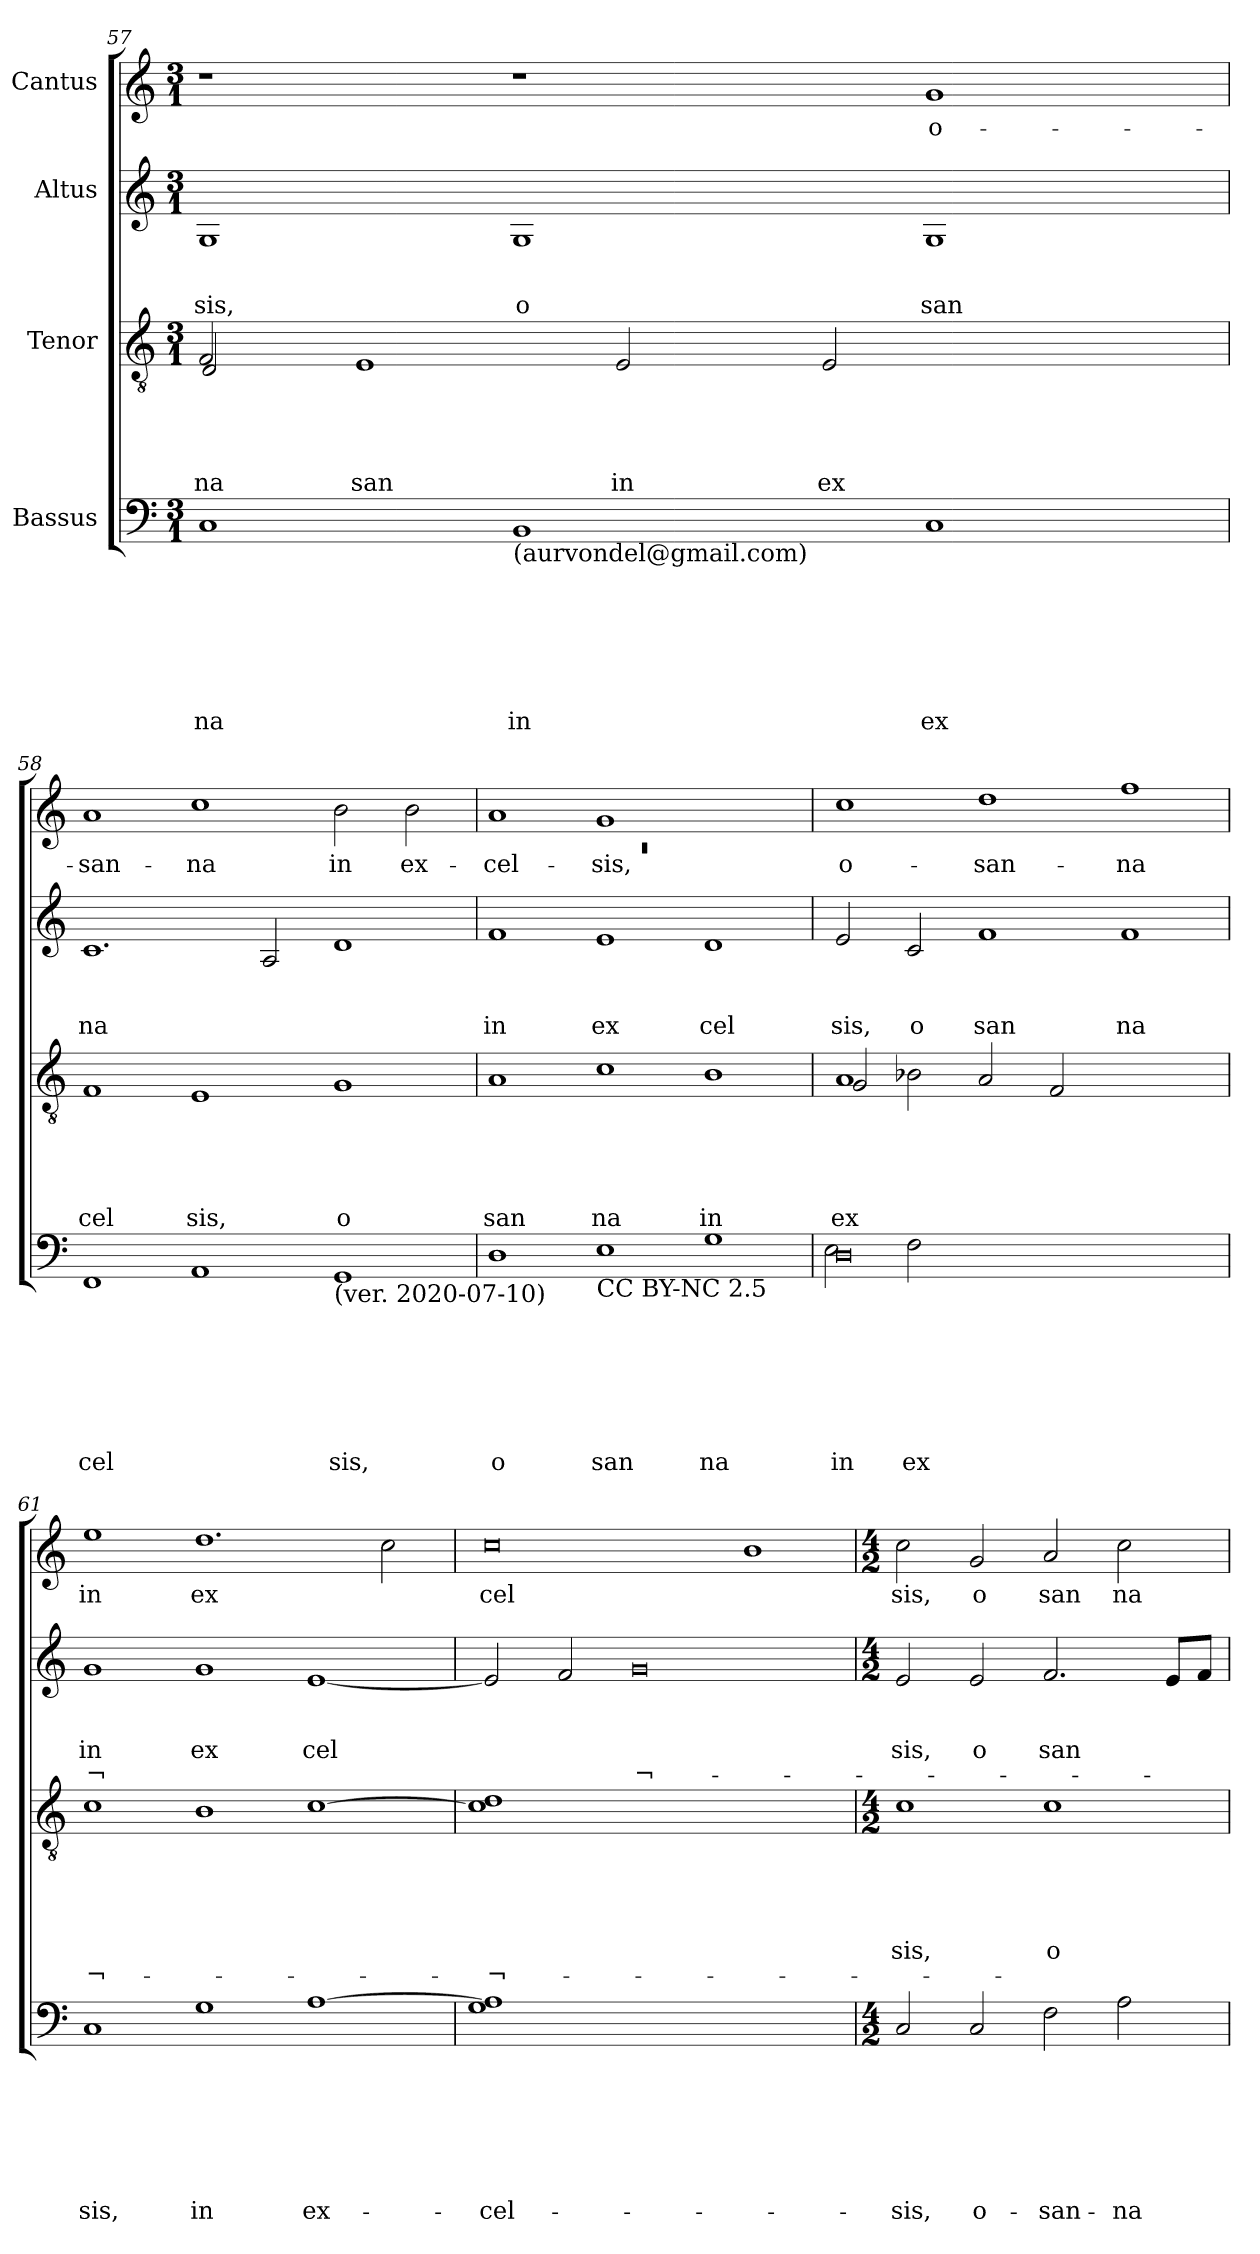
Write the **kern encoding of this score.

**kern	**text	**text	**text	**text	**text	**text	**text	**kern	**text	**text	**text	**text	**text	**text	**kern	**text	**text	**text	**text	**kern	**text
*part4	*part4	*part4	*part4	*part4	*part4	*part4	*part4	*part3	*part3	*part3	*part3	*part3	*part3	*part3	*part2	*part2	*part2	*part2	*part2	*part1	*part1
*staff4	*staff4	*staff4	*staff4	*staff4	*staff4	*staff4	*staff4	*staff3	*staff3	*staff3	*staff3	*staff3	*staff3	*staff3	*staff2	*staff2	*staff2	*staff2	*staff2	*staff1	*staff1
*I"Bassus	*	*	*	*	*	*	*	*I"Tenor	*	*	*	*	*	*	*I"Altus	*	*	*	*	*I"Cantus	*
*clefF4	*	*	*	*	*	*	*	*clefGv2	*	*	*	*	*	*	*clefG2	*	*	*	*	*clefG2	*
*k[]	*	*	*	*	*	*	*	*k[]	*	*	*	*	*	*	*k[]	*	*	*	*	*k[]	*
*C:	*	*	*	*	*	*	*	*C:	*	*	*	*	*	*	*C:	*	*	*	*	*C:	*
*M3/1	*	*	*	*	*	*	*	*M3/1	*	*	*	*	*	*	*M3/1	*	*	*	*	*M3/1	*
=57	=57	=57	=57	=57	=57	=57	=57	=57	=57	=57	=57	=57	=57	=57	=57	=57	=57	=57	=57	=57	=57
!	!	!	!	!	!	!	!LO:LY:b	!	!	!	!	!	!LO:LY:b	!	!	!	!	!LO:LY:b	!	!	!
*	*	*	*	*	*	*	*	*^	*	*	*	*	*	*	*	*	*	*	*	*	*
1C	.	.	.	.	.	.	na	2F/	2D/	.	.	.	.	na	.	1G	.	.	sis,	.	1r	.
!	!	!	!	!	!	!	!	!	!	!	!	!	!	!LO:LY:b	!	!	!	!	!	!	!	!
.	.	.	.	.	.	.	.	1E	2.ryy	.	.	.	.	san	.	.	.	.	.	.	.	.
!LO:TX:b:t=(aurvondel@gmail.com)	!	!	!	!	!	!	!	!	!	!	!	!	!	!	!	!	!	!	!	!	!	!
!	!	!	!	!	!	!	!LO:LY:b	!	!	!	!	!	!	!	!	!	!	!	!LO:LY:b	!	!	!
1BB	.	.	.	.	.	.	in	.	.	.	.	.	.	.	.	1G	.	.	o	.	1r	.
!	!	!	!	!	!	!	!	!	!	!	!	!	!	!LO:LY:b	!	!	!	!	!	!	!	!
.	.	.	.	.	.	.	.	.	2E/	.	.	.	.	in	.	.	.	.	.	.	.	.
.	.	.	.	.	.	.	.	2.ryy	.	.	.	.	.	.	.	.	.	.	.	.	.	.
!	!	!	!	!	!	!	!	!	!	!	!	!	!	!LO:LY:b	!	!	!	!	!	!	!	!
.	.	.	.	.	.	.	.	.	2E/	.	.	.	.	ex	.	.	.	.	.	.	.	.
!	!	!	!	!	!	!	!LO:LY:b	!	!	!	!	!	!	!	!	!	!	!	!LO:LY:b	!	!	!LO:LY:b
1C	.	.	.	.	.	.	ex	.	.	.	.	.	.	.	.	1G	.	.	san	.	1g	o-
.	.	.	.	.	.	.	.	2.ryy	2.ryy	.	.	.	.	.	.	.	.	.	.	.	.	.
=58	=58	=58	=58	=58	=58	=58	=58	=58	=58	=58	=58	=58	=58	=58	=58	=58	=58	=58	=58	=58	=58	=58
!	!	!	!	!	!	!	!LO:LY:b	!	!	!	!	!	!	!LO:LY:b	!	!	!	!	!LO:LY:b	!	!	!LO:LY:b
*	*	*	*	*	*	*	*	*v	*v	*	*	*	*	*	*	*	*	*	*	*	*	*
1FF	.	.	.	.	.	.	cel	1F	.	.	.	.	cel	.	1.c	.	.	na	.	1a	-san-
!	!	!	!	!	!	!	!	!	!	!	!	!	!LO:LY:b	!	!	!	!	!	!	!	!LO:LY:b
1AA	.	.	.	.	.	.	.	1E	.	.	.	.	sis,	.	.	.	.	.	.	1cc	-na
.	.	.	.	.	.	.	.	.	.	.	.	.	.	.	2A/	.	.	.	.	.	.
!LO:TX:b:t=(ver. 2020-07-10)	!	!	!	!	!	!	!	!	!	!	!	!	!	!	!	!	!	!	!	!	!
!	!	!	!	!	!	!	!LO:LY:b	!	!	!	!	!	!LO:LY:b	!	!	!	!	!	!	!	!LO:LY:b
1GG	.	.	.	.	.	.	sis,	1G	.	.	.	.	o	.	1d	.	.	.	.	2b\	in
!	!	!	!	!	!	!	!	!	!	!	!	!	!	!	!	!	!	!	!	!	!LO:LY:b
.	.	.	.	.	.	.	.	.	.	.	.	.	.	.	.	.	.	.	.	2b\	ex-
=59	=59	=59	=59	=59	=59	=59	=59	=59	=59	=59	=59	=59	=59	=59	=59	=59	=59	=59	=59	=59	=59
*	*	*	*	*	*	*	*	*	*	*	*	*	*	*	*	*	*	*	*	*^	*
!	!	!	!	!	!	!	!LO:LY:b	!	!	!	!	!	!LO:LY:b	!	!	!	!	!LO:LY:b	!	!	!LO:N:vis=1	!LO:LY:b
1D	.	.	.	.	.	.	o	1A	.	.	.	.	san	.	1f	.	.	in	.	1a	0.rc	-cel-
!LO:TX:b:t=CC BY-NC 2.5	!	!	!	!	!	!	!	!	!	!	!	!	!	!	!	!	!	!	!	!	!	!
!	!	!	!	!	!	!	!LO:LY:b	!	!	!	!	!	!LO:LY:b	!	!	!	!	!LO:LY:b	!	!	!	!LO:LY:b
1E	.	.	.	.	.	.	san	1c	.	.	.	.	na	.	1e	.	.	ex	.	1g	.	-sis,
!	!	!	!	!	!	!	!LO:LY:b	!	!	!	!	!	!LO:LY:b	!	!	!	!	!LO:LY:b	!	!	!	!
1G	.	.	.	.	.	.	na	1B	.	.	.	.	in	.	1d	.	.	cel	.	1ryy	.	.
*	*	*	*	*	*	*	*	*	*	*	*	*	*	*	*	*	*	*	*	*v	*v	*
=60	=60	=60	=60	=60	=60	=60	=60	=60	=60	=60	=60	=60	=60	=60	=60	=60	=60	=60	=60	=60	=60
!	!	!	!	!	!	!	!LO:LY:b	!	!	!	!	!	!	!	!	!	!	!	!	!	!
*^	*	*	*	*	*	*	*	*	*	*	*	*	*	*	*	*	*	*	*	*	*
!	!	!	!	!	!	!	!	!LO:LY:b	!	!	!	!	!	!LO:LY:b	!	!	!	!	!	!	!	!
*	*	*	*	*	*	*	*	*	*^	*	*	*	*	*	*	*	*	*	*	*	*	*
!	!	!	!	!	!	!	!	!	!	!	!	!	!	!	!LO:LY:b	!	!	!	!	!LO:LY:b	!	!	!LO:LY:b
0D	2E\	.	.	.	.	.	.	in	1A	2G/	.	.	.	.	ex	.	2e/	.	.	sis,	.	1cc	o-
!	!	!	!	!	!	!	!	!LO:LY:b	!	!	!	!	!	!	!	!	!	!	!	!LO:LY:b	!	!	!
.	2F\	.	.	.	.	.	.	ex	.	2B-X\	.	.	.	.	.	.	2c/	.	.	o	.	.	.
!	!	!	!	!	!	!	!	!	!	!	!	!	!	!	!	!	!	!	!	!LO:LY:b	!	!	!LO:LY:b
.	1ryy	.	.	.	.	.	.	.	1ryy	2A/	.	.	.	.	.	.	1f	.	.	san	.	1dd	-san-
.	.	.	.	.	.	.	.	.	.	2F/	.	.	.	.	.	.	.	.	.	.	.	.	.
!	!	!	!	!	!	!	!	!	!	!	!	!	!	!	!	!	!	!	!	!LO:LY:b	!	!	!LO:LY:b
1ryy	1ryy	.	.	.	.	.	.	.	1ryy	1ryy	.	.	.	.	.	.	1f	.	.	na	.	1ff	-na
!!LO:PB:g=z
=61	=61	=61	=61	=61	=61	=61	=61	=61	=61	=61	=61	=61	=61	=61	=61	=61	=61	=61	=61	=61	=61	=61	=61
!	!	!	!	!	!	!	!	!LO:LY:b	!	!	!	!	!	!	!	!LO:LY:b	!	!	!	!LO:LY:b	!LO:LY:b	!	!LO:LY:b
*v	*v	*	*	*	*	*	*	*	*	*	*	*	*	*	*	*	*	*	*	*	*	*	*
*	*	*	*	*	*	*	*	*v	*v	*	*	*	*	*	*	*	*	*	*	*	*	*
1C	.	.	.	.	.	.	sis,	1c	.	.	.	.	.	-¬-	1g	.	.	in	¬	1ee	in
!	!	!	!	!	!	!	!LO:LY:b	!	!	!	!	!	!	!	!	!	!	!LO:LY:b	!	!	!LO:LY:b
1G	.	.	.	.	.	.	in	1B	.	.	.	.	.	.	1g	.	.	ex	.	1.dd	ex
!	!	!	!	!	!	!	!LO:LY:b	!	!	!	!	!	!	!	!	!	!	!LO:LY:b	!	!	!
[>1A	.	.	.	.	.	.	ex-	[>1c	.	.	.	.	.	.	[<1e	.	.	cel	.	.	.
.	.	.	.	.	.	.	.	.	.	.	.	.	.	.	.	.	.	.	.	2cc\	.
=62	=62	=62	=62	=62	=62	=62	=62	=62	=62	=62	=62	=62	=62	=62	=62	=62	=62	=62	=62	=62	=62
!	!	!	!	!	!	!	!LO:LY:b	!	!	!	!	!	!	!LO:LY:b	!	!	!	!	!	!	!LO:LY:b
1G 1A]	.	.	.	.	.	.	-cel-	1c] 1d	.	.	.	.	.	-¬-	2e/]	.	.	.	.	0cc	cel
.	.	.	.	.	.	.	.	.	.	.	.	.	.	.	2f/	.	.	.	.	.	.
!	!	!	!	!	!	!	!	!	!	!	!	!	!	!	!	!	!	!	!LO:LY:b	!	!
0ryy	.	.	.	.	.	.	.	0ryy	.	.	.	.	.	.	0g	.	.	.	¬-	.	.
.	.	.	.	.	.	.	.	.	.	.	.	.	.	.	.	.	.	.	.	1b	.
=63	=63	=63	=63	=63	=63	=63	=63	=63	=63	=63	=63	=63	=63	=63	=63	=63	=63	=63	=63	=63	=63
*M4/2	*	*	*	*	*	*	*	*M4/2	*	*	*	*	*	*	*M4/2	*	*	*	*	*M4/2	*
!	!	!	!	!	!	!	!LO:LY:b	!	!	!	!	!	!LO:LY:b	!	!	!	!	!LO:LY:b	!	!	!LO:LY:b
2C/	.	.	.	.	.	.	-sis,	1c	.	.	.	.	sis,	.	2e/	.	.	sis,	.	2cc\	sis,
!	!	!	!	!	!	!	!LO:LY:b	!	!	!	!	!	!	!	!	!	!	!LO:LY:b	!	!	!LO:LY:b
2C/	.	.	.	.	.	.	o-	.	.	.	.	.	.	.	2e/	.	.	o	.	2g/	o
!	!	!	!	!	!	!	!LO:LY:b	!	!	!	!	!	!LO:LY:b	!	!	!	!	!LO:LY:b	!	!	!LO:LY:b
2F\	.	.	.	.	.	.	-san-	1c	.	.	.	.	o-	.	2.f/	.	.	san	.	2a/	san
!	!	!	!	!	!	!	!LO:LY:b	!	!	!	!	!	!	!	!	!	!	!	!	!	!LO:LY:b
2A\	.	.	.	.	.	.	-na	.	.	.	.	.	.	.	.	.	.	.	.	2cc\	na
.	.	.	.	.	.	.	.	.	.	.	.	.	.	.	8e/L	.	.	.	.	.	.
.	.	.	.	.	.	.	.	.	.	.	.	.	.	.	8f/J	.	.	.	.	.	.
=	=	=	=	=	=	=	=	=	=	=	=	=	=	=	=	=	=	=	=	=	=
*-	*-	*-	*-	*-	*-	*-	*-	*-	*-	*-	*-	*-	*-	*-	*-	*-	*-	*-	*-	*-	*-
